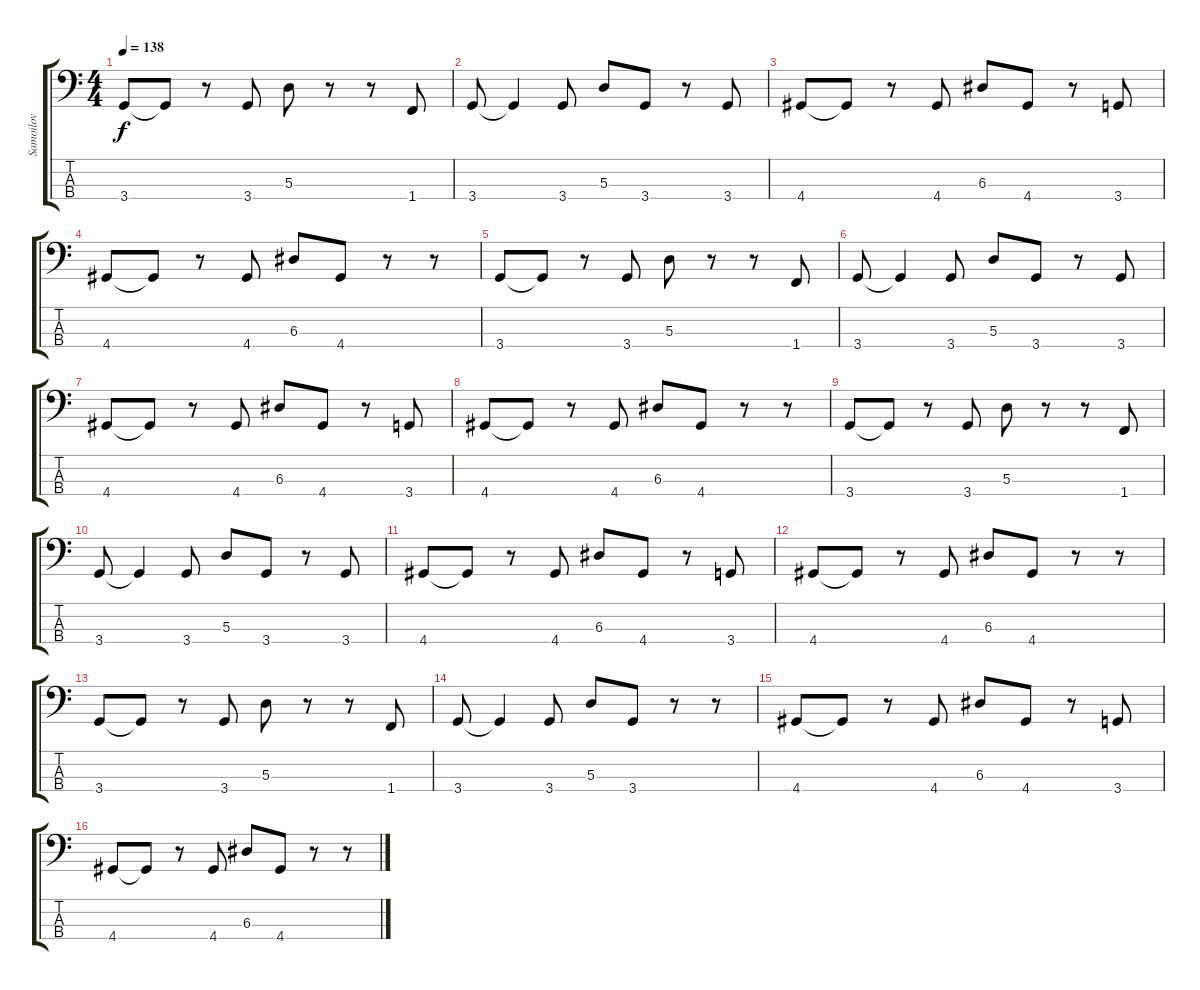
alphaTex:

\track ("Samoilov" "Samoilov") {instrument electricbassfinger}
\staff {score tabs}
\tuning (G2 D2 A1 E1) {hide}
\ts (4 4)
\tempo 138
\clef f4
\ks c
3.4.8{dy f} 3.4{t}.8 r.8 3.4.8 5.3.8 r.8 r.8 1.4.8 |
3.4.8 3.4{t}.4 3.4.8 5.3.8 3.4.8 r.8 3.4.8 |
4.4.8 4.4{t}.8 r.8 4.4.8 6.3.8 4.4.8 r.8 3.4.8 |
4.4.8 4.4{t}.8 r.8 4.4.8 6.3.8 4.4.8 r.8 r.8 |
3.4.8 3.4{t}.8 r.8 3.4.8 5.3.8 r.8 r.8 1.4.8 |
3.4.8 3.4{t}.4 3.4.8 5.3.8 3.4.8 r.8 3.4.8 |
4.4.8 4.4{t}.8 r.8 4.4.8 6.3.8 4.4.8 r.8 3.4.8 |
4.4.8 4.4{t}.8 r.8 4.4.8 6.3.8 4.4.8 r.8 r.8 |
3.4.8 3.4{t}.8 r.8 3.4.8 5.3.8 r.8 r.8 1.4.8 |
3.4.8 3.4{t}.4 3.4.8 5.3.8 3.4.8 r.8 3.4.8 |
4.4.8 4.4{t}.8 r.8 4.4.8 6.3.8 4.4.8 r.8 3.4.8 |
4.4.8 4.4{t}.8 r.8 4.4.8 6.3.8 4.4.8 r.8 r.8 |
3.4.8 3.4{t}.8 r.8 3.4.8 5.3.8 r.8 r.8 1.4.8 |
3.4.8 3.4{t}.4 3.4.8 5.3.8 3.4.8 r.8 r.8 |
4.4.8 4.4{t}.8 r.8 4.4.8 6.3.8 4.4.8 r.8 3.4.8 |
4.4.8 4.4{t}.8 r.8 4.4.8 6.3.8 4.4.8 r.8 r.8
